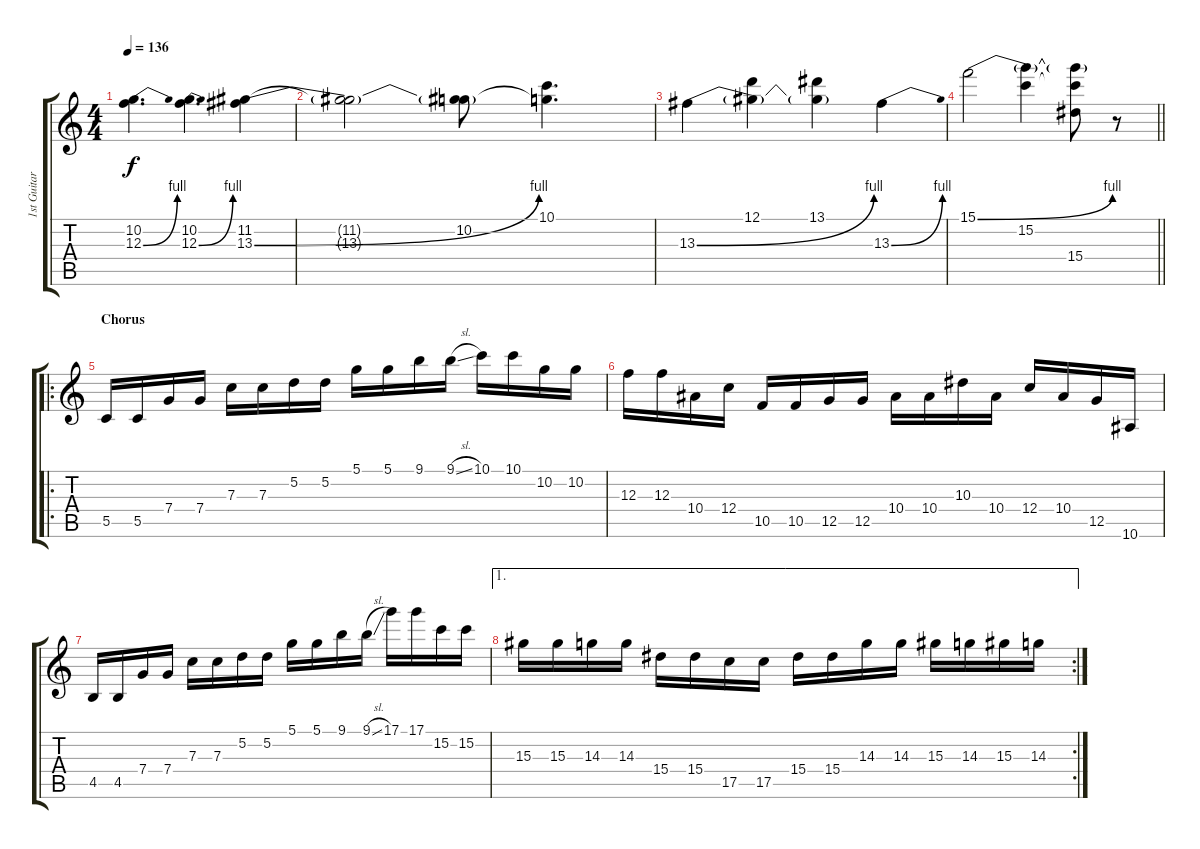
\track ("1st Guitar" "1st Guitar") {instrument distortionguitar}
\staff {score tabs}
\tuning (D4 A3 F3 C3 G2 C2) {hide}
\ts (4 4)
\tempo 136
\clef g2
\ks c
(10.2 12.3{be (bend 0 0 60 4)}).4{d dy f} (10.2 12.3{be (bend 0 0 60 4)}).4{d} (11.2 13.3{be (bend 0 0 60 4)}).4 |
(11.2{t} 13.3{t}).2 (10.2 13.3{t}).8 (10.1 10.2{t}).4{d} |
13.3{be (bend 0 0 60 4)}.4 (12.1 13.3{t}).4 (13.1 13.3{t}).4 13.3{be (bend 0 0 60 4)}.4 |
\barLineRight lightlight
15.1{be (bend 0 0 60 4)}.2 (15.1{t} 15.2).4 (15.1{t} 15.2{t} 15.4).8 r.8 |
\ro
\section ("" "Chorus")
5.5.16 5.5.16 7.4.16 7.4.16 7.3.16 7.3.16 5.2.16 5.2.16 5.1.16 5.1.16 9.1.16 9.1{sl}.16 10.1.16 10.1.16 10.2.16 10.2.16 |
12.3.16 12.3.16 10.4.16 12.4.16 10.5.16 10.5.16 12.5.16 12.5.16 10.4.16 10.4.16 10.3.16 10.4.16 12.4.16 10.4.16 12.5.16 10.6.16 |
4.5.16 4.5.16 7.4.16 7.4.16 7.3.16 7.3.16 5.2.16 5.2.16 5.1.16 5.1.16 9.1.16 9.1{sl}.16 17.1.16 17.1.16 15.2.16 15.2.16 |
\ae 1
\rc 2
15.3.16 15.3.16 14.3.16 14.3.16 15.4.16 15.4.16 17.5.16 17.5.16 15.4.16 15.4.16 14.3.16 14.3.16 15.3.16 14.3.16 15.3.16 14.3.16
